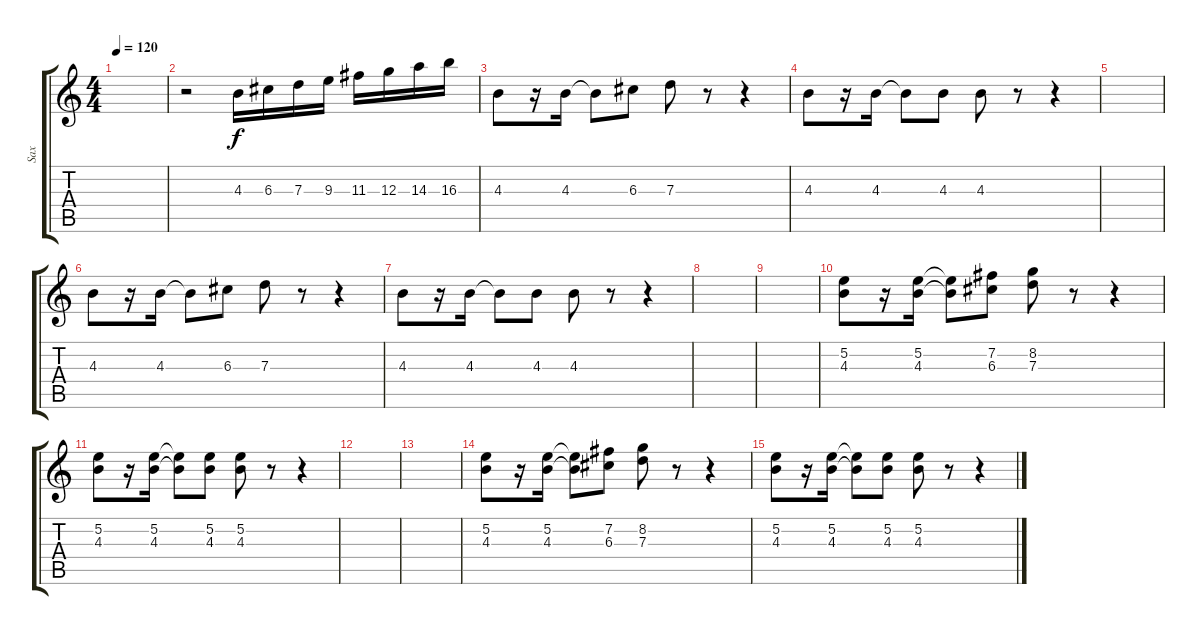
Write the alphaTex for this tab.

\track ("Sax" "Sax") {instrument acousticguitarnylon}
\staff {score tabs}
\tuning (E4 B3 G3 D3 A2 E2) {hide}
\ts (4 4)
\tempo 120
\clef g2
\ks c
|
r.2 4.3.16{instrument tenorsax} 6.3.16 7.3.16 9.3.16 11.3.16 12.3.16 14.3.16 16.3.16 |
4.3.8{instrument tenorsax} r.16 4.3.16 4.3{t}.8 6.3.8 7.3.8 r.8 r.4 |
4.3.8 r.16 4.3.16 4.3{t}.8 4.3.8 4.3.8 r.8 r.4 |
|
4.3.8{instrument tenorsax} r.16 4.3.16 4.3{t}.8 6.3.8 7.3.8 r.8 r.4 |
4.3.8 r.16 4.3.16 4.3{t}.8 4.3.8 4.3.8 r.8 r.4 |
|
|
(5.2 4.3).8{instrument tenorsax} r.16 (5.2 4.3).16 (5.2{t} 4.3{t}).8 (7.2 6.3).8 (8.2 7.3).8 r.8 r.4 |
(5.2 4.3).8 r.16 (5.2 4.3).16 (5.2{t} 4.3{t}).8 (5.2 4.3).8 (5.2 4.3).8 r.8 r.4 |
|
|
(5.2 4.3).8{instrument tenorsax} r.16 (5.2 4.3).16 (5.2{t} 4.3{t}).8 (7.2 6.3).8 (8.2 7.3).8 r.8 r.4 |
(5.2 4.3).8 r.16 (5.2 4.3).16 (5.2{t} 4.3{t}).8 (5.2 4.3).8 (5.2 4.3).8 r.8 r.4
